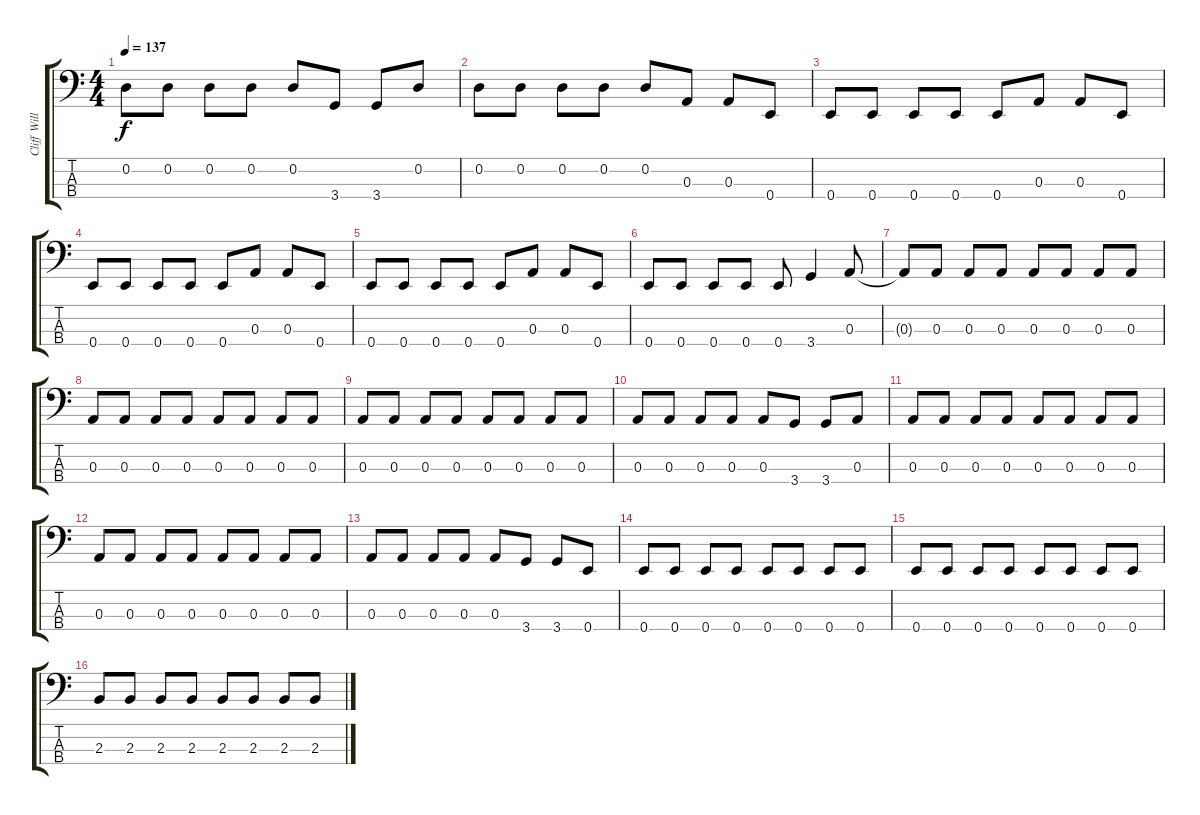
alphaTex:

\track ("Cliff Williams / Bass" "Cliff Will") {instrument electricbassfinger}
\staff {score tabs}
\tuning (G2 D2 A1 E1) {hide}
\ts (4 4)
\tempo 137
\clef f4
\ks c
0.2.8{dy f} 0.2.8 0.2.8 0.2.8 0.2.8 3.4.8 3.4.8 0.2.8 |
0.2.8 0.2.8 0.2.8 0.2.8 0.2.8 0.3.8 0.3.8 0.4.8 |
0.4.8 0.4.8 0.4.8 0.4.8 0.4.8 0.3.8 0.3.8 0.4.8 |
0.4.8 0.4.8 0.4.8 0.4.8 0.4.8 0.3.8 0.3.8 0.4.8 |
0.4.8 0.4.8 0.4.8 0.4.8 0.4.8 0.3.8 0.3.8 0.4.8 |
0.4.8 0.4.8 0.4.8 0.4.8 0.4.8 3.4.4 0.3.8 |
0.3{t}.8 0.3.8 0.3.8 0.3.8 0.3.8 0.3.8 0.3.8 0.3.8 |
0.3.8 0.3.8 0.3.8 0.3.8 0.3.8 0.3.8 0.3.8 0.3.8 |
0.3.8 0.3.8 0.3.8 0.3.8 0.3.8 0.3.8 0.3.8 0.3.8 |
0.3.8 0.3.8 0.3.8 0.3.8 0.3.8 3.4.8 3.4.8 0.3.8 |
0.3.8 0.3.8 0.3.8 0.3.8 0.3.8 0.3.8 0.3.8 0.3.8 |
0.3.8 0.3.8 0.3.8 0.3.8 0.3.8 0.3.8 0.3.8 0.3.8 |
0.3.8 0.3.8 0.3.8 0.3.8 0.3.8 3.4.8 3.4.8 0.4.8 |
0.4.8 0.4.8 0.4.8 0.4.8 0.4.8 0.4.8 0.4.8 0.4.8 |
0.4.8 0.4.8 0.4.8 0.4.8 0.4.8 0.4.8 0.4.8 0.4.8 |
2.3.8 2.3.8 2.3.8 2.3.8 2.3.8 2.3.8 2.3.8 2.3.8
